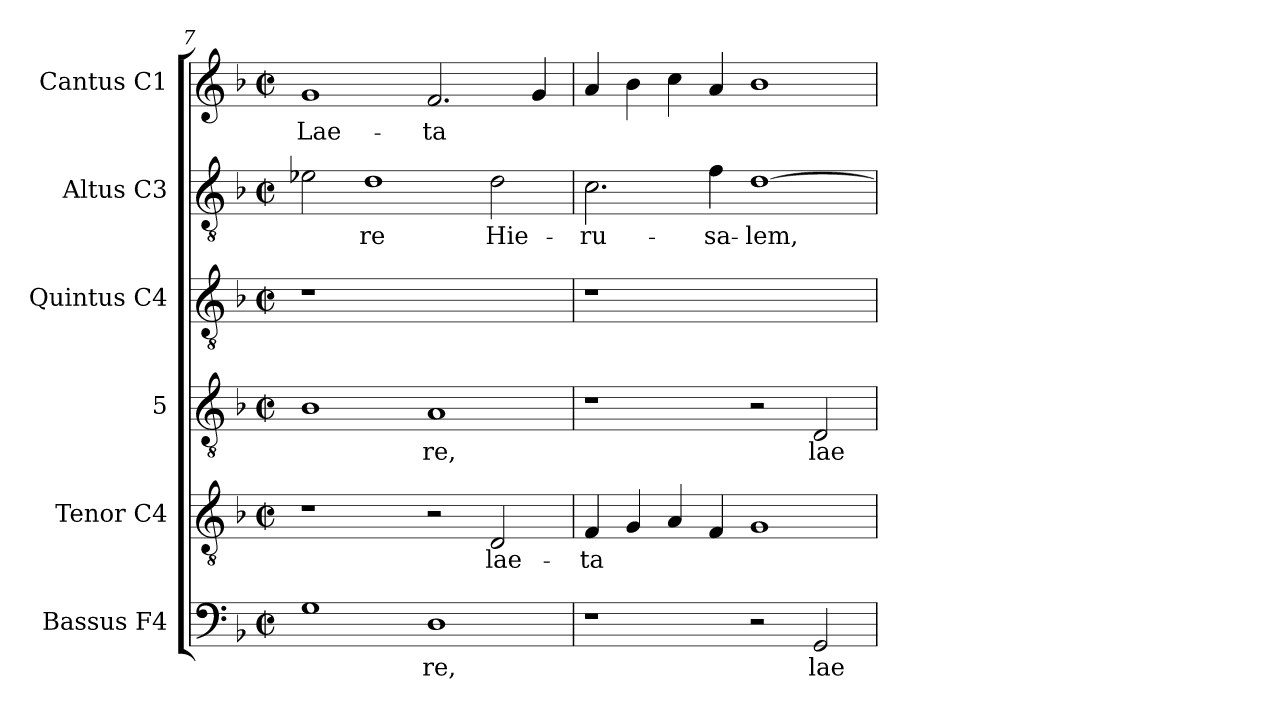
**kern	**text	**kern	**text	**kern	**text	**kern	**kern	**text	**kern	**text
*part6	*part6	*part5	*part5	*part4	*part4	*part3	*part2	*part2	*part1	*part1
*staff6	*staff6	*staff5	*staff5	*staff4	*staff4	*staff3	*staff2	*staff2	*staff1	*staff1
*I"Bassus  F4	*	*I"Tenor  C4	*	*I"5	*	*I"Quintus  C4	*I"Altus  C3	*	*I"Cantus  C1	*
*I'B	*	*I'T	*	*	*	*	*I'A	*	*I'C	*
*clefF4	*	*clefGv2	*	*clefGv2	*	*clefGv2	*clefGv2	*	*clefG2	*
*k[b-]	*	*k[b-]	*	*k[b-]	*	*k[b-]	*k[b-]	*	*k[b-]	*
*F:	*	*F:	*	*F:	*	*F:	*F:	*	*F:	*
*M2/2	*	*M2/2	*	*M2/2	*	*M2/2	*M2/2	*	*M2/2	*
*met(c|)	*	*met(c|)	*	*met(c|)	*	*met(c|)	*met(c|)	*	*met(c|)	*
=7	=7	=7	=7	=7	=7	=7	=7	=7	=7	=7
!	!LO:LY:b:cj	!	!	!	!LO:LY:b:cj	!	!	!LO:LY:b:cj	!	!LO:LY:b:cj
1G	--	1r	.	1B-	--	1r	2e-X\	--	1g	Lae-
!	!	!	!	!	!	!	!	!LO:LY:b:cj	!	!
.	.	.	.	.	.	.	1d	-re	.	.
!	!LO:LY:b:cj	!	!	!	!LO:LY:b:cj	!	!	!	!	!LO:LY:b:cj
1D	-re,	2r	.	1A	-re,	1ryy	.	.	2.f/	-ta-
!	!	!	!LO:LY:b:cj	!	!	!	!	!LO:LY:b:cj	!	!
.	.	2D/	lae-	.	.	.	2d\	Hie-	.	.
!	!	!	!	!	!	!	!	!	!	!LO:LY:b:cj
.	.	.	.	.	.	.	.	.	4g/	--
=8	=8	=8	=8	=8	=8	=8	=8	=8	=8	=8
!	!	!	!LO:LY:b:cj	!	!	!	!	!LO:LY:b:cj	!	!LO:LY:b:cj
1r	.	4F/	-ta-	1r	.	1r	2.c\	-ru-	4a/	--
!	!	!	!LO:LY:b:cj	!	!	!	!	!	!	!LO:LY:b:cj
.	.	4G/	--	.	.	.	.	.	4b-\	--
!	!	!	!LO:LY:b:cj	!	!	!	!	!	!	!LO:LY:b:cj
.	.	4A/	--	.	.	.	.	.	4cc\	--
!	!	!	!LO:LY:b:cj	!	!	!	!	!LO:LY:b:cj	!	!LO:LY:b:cj
.	.	4F/	--	.	.	.	4f\	-sa-	4a/	--
!	!	!	!LO:LY:b:cj	!	!	!	!	!LO:LY:b:cj	!	!LO:LY:b:cj
2r	.	1G	--	2r	.	1ryy	[>1d	-lem,	1b-	--
!	!LO:LY:b:cj	!	!	!	!LO:LY:b:cj	!	!	!	!	!
2GG/	lae-	.	.	2D/	lae-	.	.	.	.	.
=	=	=	=	=	=	=	=	=	=	=
*-	*-	*-	*-	*-	*-	*-	*-	*-	*-	*-
